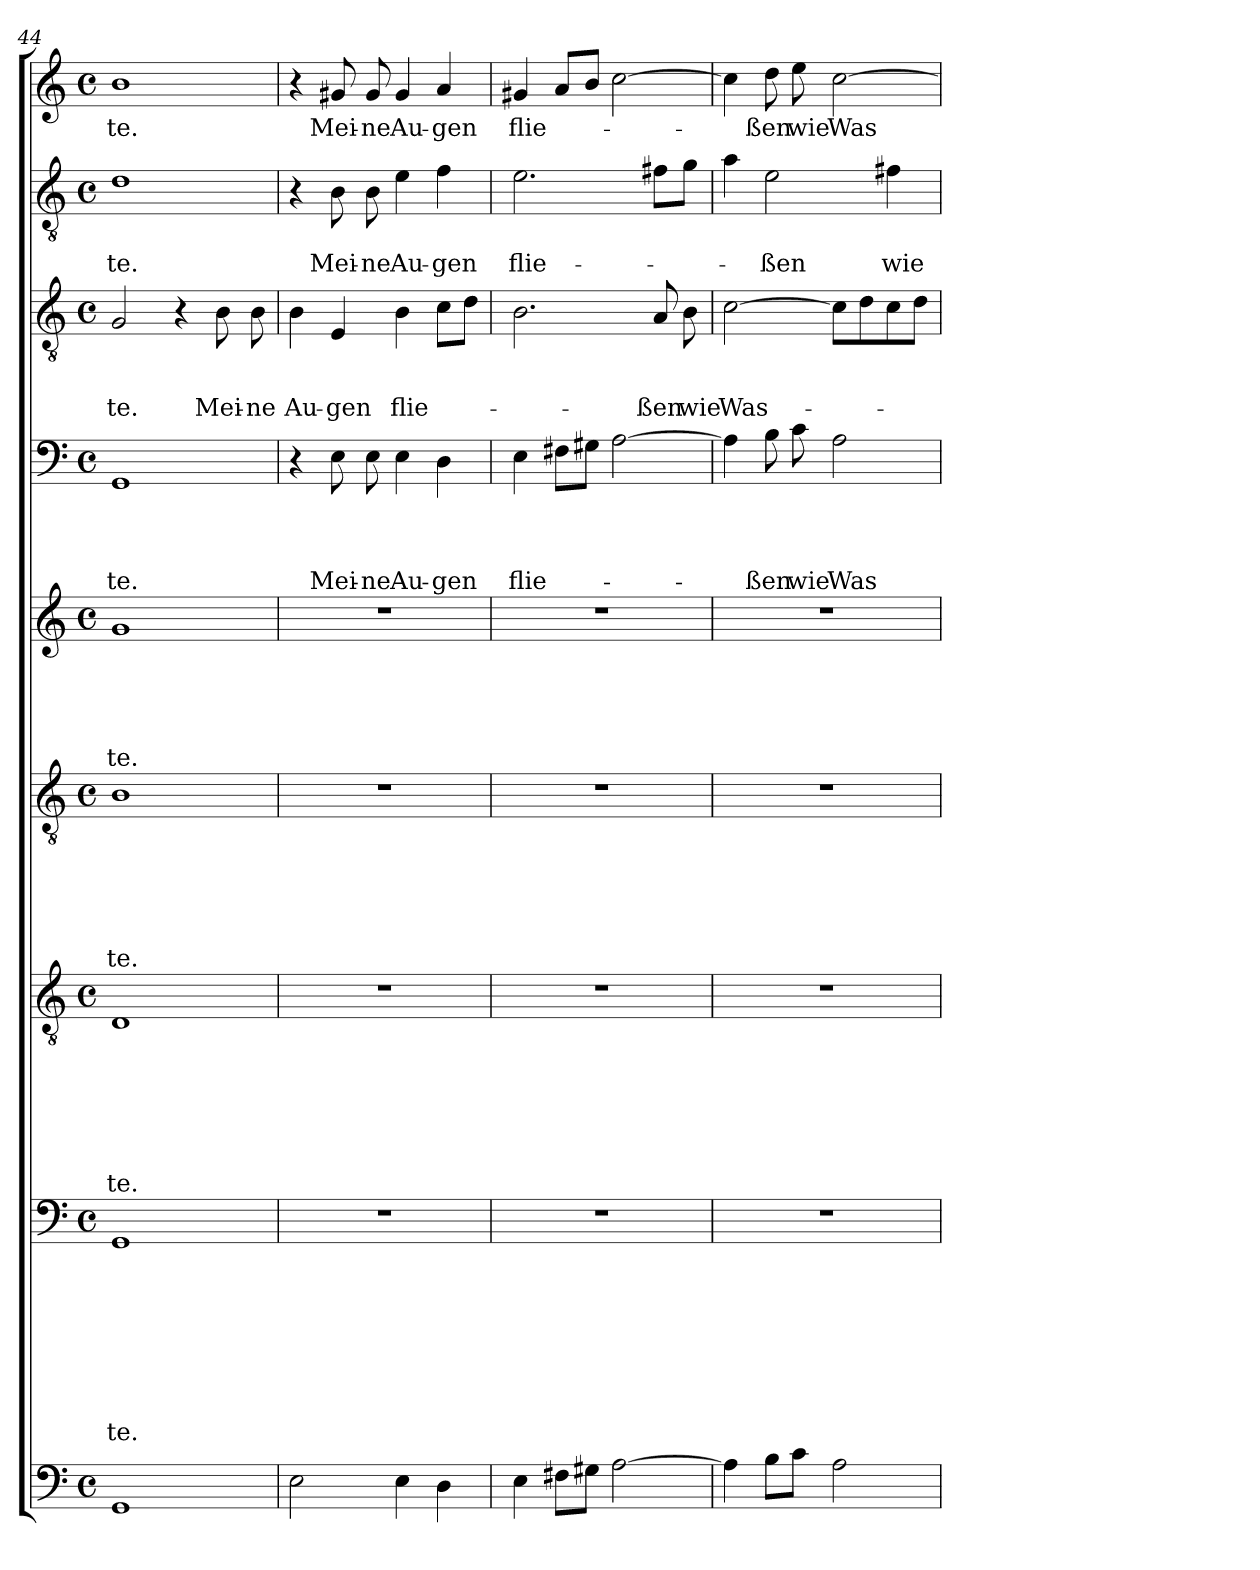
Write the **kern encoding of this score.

**kern	**kern	**text	**text	**text	**text	**text	**text	**text	**text	**kern	**text	**text	**text	**text	**text	**text	**text	**kern	**text	**text	**text	**text	**text	**text	**kern	**text	**text	**text	**text	**text	**kern	**text	**text	**text	**text	**kern	**text	**text	**text	**kern	**text	**text	**kern	**text
*part9	*part8	*part8	*part8	*part8	*part8	*part8	*part8	*part8	*part8	*part7	*part7	*part7	*part7	*part7	*part7	*part7	*part7	*part6	*part6	*part6	*part6	*part6	*part6	*part6	*part5	*part5	*part5	*part5	*part5	*part5	*part4	*part4	*part4	*part4	*part4	*part3	*part3	*part3	*part3	*part2	*part2	*part2	*part1	*part1
*staff9	*staff8	*staff8	*staff8	*staff8	*staff8	*staff8	*staff8	*staff8	*staff8	*staff7	*staff7	*staff7	*staff7	*staff7	*staff7	*staff7	*staff7	*staff6	*staff6	*staff6	*staff6	*staff6	*staff6	*staff6	*staff5	*staff5	*staff5	*staff5	*staff5	*staff5	*staff4	*staff4	*staff4	*staff4	*staff4	*staff3	*staff3	*staff3	*staff3	*staff2	*staff2	*staff2	*staff1	*staff1
!!LO:PB:g=z
*clefF4	*clefF4	*	*	*	*	*	*	*	*	*clefGv2	*	*	*	*	*	*	*	*clefGv2	*	*	*	*	*	*	*clefG2	*	*	*	*	*	*clefF4	*	*	*	*	*clefGv2	*	*	*	*clefGv2	*	*	*clefG2	*
*k[]	*k[]	*	*	*	*	*	*	*	*	*k[]	*	*	*	*	*	*	*	*k[]	*	*	*	*	*	*	*k[]	*	*	*	*	*	*k[]	*	*	*	*	*k[]	*	*	*	*k[]	*	*	*k[]	*
*C:	*C:	*	*	*	*	*	*	*	*	*C:	*	*	*	*	*	*	*	*C:	*	*	*	*	*	*	*C:	*	*	*	*	*	*C:	*	*	*	*	*C:	*	*	*	*C:	*	*	*C:	*
*M4/4	*M4/4	*	*	*	*	*	*	*	*	*M4/4	*	*	*	*	*	*	*	*M4/4	*	*	*	*	*	*	*M4/4	*	*	*	*	*	*M4/4	*	*	*	*	*M4/4	*	*	*	*M4/4	*	*	*M4/4	*
*met(c)	*met(c)	*	*	*	*	*	*	*	*	*met(c)	*	*	*	*	*	*	*	*met(c)	*	*	*	*	*	*	*met(c)	*	*	*	*	*	*met(c)	*	*	*	*	*met(c)	*	*	*	*met(c)	*	*	*met(c)	*
=44	=44	=44	=44	=44	=44	=44	=44	=44	=44	=44	=44	=44	=44	=44	=44	=44	=44	=44	=44	=44	=44	=44	=44	=44	=44	=44	=44	=44	=44	=44	=44	=44	=44	=44	=44	=44	=44	=44	=44	=44	=44	=44	=44	=44
!	!	!	!	!	!	!	!	!	!LO:LY:b	!	!	!	!	!	!	!	!LO:LY:b	!	!	!	!	!	!	!LO:LY:b	!	!	!	!	!	!LO:LY:b	!	!	!	!	!LO:LY:b	!	!	!	!LO:LY:b	!	!	!LO:LY:b	!	!LO:LY:b
1GG	1GG	.	.	.	.	.	.	.	-te.	1D	.	.	.	.	.	.	-te.	1B	.	.	.	.	.	-te.	1g	.	.	.	.	-te.	1GG	.	.	.	-te.	2G/	.	.	-te.	1d	.	-te.	1b	-te.
.	.	.	.	.	.	.	.	.	.	.	.	.	.	.	.	.	.	.	.	.	.	.	.	.	.	.	.	.	.	.	.	.	.	.	.	4r	.	.	.	.	.	.	.	.
!	!	!	!	!	!	!	!	!	!	!	!	!	!	!	!	!	!	!	!	!	!	!	!	!	!	!	!	!	!	!	!	!	!	!	!	!	!	!	!LO:LY:b	!	!	!	!	!
.	.	.	.	.	.	.	.	.	.	.	.	.	.	.	.	.	.	.	.	.	.	.	.	.	.	.	.	.	.	.	.	.	.	.	.	8B\	.	.	Mei-	.	.	.	.	.
!	!	!	!	!	!	!	!	!	!	!	!	!	!	!	!	!	!	!	!	!	!	!	!	!	!	!	!	!	!	!	!	!	!	!	!	!	!	!	!LO:LY:b	!	!	!	!	!
.	.	.	.	.	.	.	.	.	.	.	.	.	.	.	.	.	.	.	.	.	.	.	.	.	.	.	.	.	.	.	.	.	.	.	.	8B\	.	.	-ne	.	.	.	.	.
=45	=45	=45	=45	=45	=45	=45	=45	=45	=45	=45	=45	=45	=45	=45	=45	=45	=45	=45	=45	=45	=45	=45	=45	=45	=45	=45	=45	=45	=45	=45	=45	=45	=45	=45	=45	=45	=45	=45	=45	=45	=45	=45	=45	=45
!	!	!	!	!	!	!	!	!	!	!	!	!	!	!	!	!	!	!	!	!	!	!	!	!	!	!	!	!	!	!	!	!	!	!	!	!	!	!	!LO:LY:b	!	!	!	!	!
2E\	1r	.	.	.	.	.	.	.	.	1r	.	.	.	.	.	.	.	1r	.	.	.	.	.	.	1r	.	.	.	.	.	4r	.	.	.	.	4B\	.	.	Au-	4r	.	.	4r	.
!	!	!	!	!	!	!	!	!	!	!	!	!	!	!	!	!	!	!	!	!	!	!	!	!	!	!	!	!	!	!	!	!	!	!	!LO:LY:b	!	!	!	!LO:LY:b	!	!	!LO:LY:b	!	!LO:LY:b
.	.	.	.	.	.	.	.	.	.	.	.	.	.	.	.	.	.	.	.	.	.	.	.	.	.	.	.	.	.	.	8E\	.	.	.	Mei-	4E/	.	.	-gen	8B\	.	Mei-	8g#X/	Mei-
!	!	!	!	!	!	!	!	!	!	!	!	!	!	!	!	!	!	!	!	!	!	!	!	!	!	!	!	!	!	!	!	!	!	!	!LO:LY:b	!	!	!	!	!	!	!LO:LY:b	!	!LO:LY:b
.	.	.	.	.	.	.	.	.	.	.	.	.	.	.	.	.	.	.	.	.	.	.	.	.	.	.	.	.	.	.	8E\	.	.	.	-ne	.	.	.	.	8B\	.	-ne	8g#/	-ne
!	!	!	!	!	!	!	!	!	!	!	!	!	!	!	!	!	!	!	!	!	!	!	!	!	!	!	!	!	!	!	!	!	!	!	!LO:LY:b	!	!	!	!LO:LY:b	!	!	!LO:LY:b	!	!LO:LY:b
4E\	.	.	.	.	.	.	.	.	.	.	.	.	.	.	.	.	.	.	.	.	.	.	.	.	.	.	.	.	.	.	4E\	.	.	.	Au-	4B\	.	.	flie-	4e\	.	Au-	4g#/	Au-
!	!	!	!	!	!	!	!	!	!	!	!	!	!	!	!	!	!	!	!	!	!	!	!	!	!	!	!	!	!	!	!	!	!	!	!LO:LY:b	!	!	!	!	!	!	!LO:LY:b	!	!LO:LY:b
4D\	.	.	.	.	.	.	.	.	.	.	.	.	.	.	.	.	.	.	.	.	.	.	.	.	.	.	.	.	.	.	4D\	.	.	.	-gen	8c\L	.	.	.	4f\	.	-gen	4a/	-gen
.	.	.	.	.	.	.	.	.	.	.	.	.	.	.	.	.	.	.	.	.	.	.	.	.	.	.	.	.	.	.	.	.	.	.	.	8d\J	.	.	.	.	.	.	.	.
=46	=46	=46	=46	=46	=46	=46	=46	=46	=46	=46	=46	=46	=46	=46	=46	=46	=46	=46	=46	=46	=46	=46	=46	=46	=46	=46	=46	=46	=46	=46	=46	=46	=46	=46	=46	=46	=46	=46	=46	=46	=46	=46	=46	=46
!	!	!	!	!	!	!	!	!	!	!	!	!	!	!	!	!	!	!	!	!	!	!	!	!	!	!	!	!	!	!	!	!	!	!	!LO:LY:b	!	!	!	!	!	!	!LO:LY:b	!	!LO:LY:b
4E\	1r	.	.	.	.	.	.	.	.	1r	.	.	.	.	.	.	.	1r	.	.	.	.	.	.	1r	.	.	.	.	.	4E\	.	.	.	flie-	2.B\	.	.	.	2.e\	.	flie-	4g#X/	flie-
8F#X\L	.	.	.	.	.	.	.	.	.	.	.	.	.	.	.	.	.	.	.	.	.	.	.	.	.	.	.	.	.	.	8F#X\L	.	.	.	.	.	.	.	.	.	.	.	8a/L	.
8G#X\J	.	.	.	.	.	.	.	.	.	.	.	.	.	.	.	.	.	.	.	.	.	.	.	.	.	.	.	.	.	.	8G#X\J	.	.	.	.	.	.	.	.	.	.	.	8b/J	.
[2A\	.	.	.	.	.	.	.	.	.	.	.	.	.	.	.	.	.	.	.	.	.	.	.	.	.	.	.	.	.	.	[2A\	.	.	.	.	.	.	.	.	.	.	.	[2cc\	.
!	!	!	!	!	!	!	!	!	!	!	!	!	!	!	!	!	!	!	!	!	!	!	!	!	!	!	!	!	!	!	!	!	!	!	!	!	!	!	!LO:LY:b	!	!	!	!	!
.	.	.	.	.	.	.	.	.	.	.	.	.	.	.	.	.	.	.	.	.	.	.	.	.	.	.	.	.	.	.	.	.	.	.	.	8A/	.	.	-ßen	8f#X\L	.	.	.	.
!	!	!	!	!	!	!	!	!	!	!	!	!	!	!	!	!	!	!	!	!	!	!	!	!	!	!	!	!	!	!	!	!	!	!	!	!	!	!	!LO:LY:b	!	!	!	!	!
.	.	.	.	.	.	.	.	.	.	.	.	.	.	.	.	.	.	.	.	.	.	.	.	.	.	.	.	.	.	.	.	.	.	.	.	8B\	.	.	wie	8g\J	.	.	.	.
=47	=47	=47	=47	=47	=47	=47	=47	=47	=47	=47	=47	=47	=47	=47	=47	=47	=47	=47	=47	=47	=47	=47	=47	=47	=47	=47	=47	=47	=47	=47	=47	=47	=47	=47	=47	=47	=47	=47	=47	=47	=47	=47	=47	=47
!	!	!	!	!	!	!	!	!	!	!	!	!	!	!	!	!	!	!	!	!	!	!	!	!	!	!	!	!	!	!	!	!	!	!	!	!	!	!	!LO:LY:b	!	!	!	!	!
4A\]	1r	.	.	.	.	.	.	.	.	1r	.	.	.	.	.	.	.	1r	.	.	.	.	.	.	1r	.	.	.	.	.	4A\]	.	.	.	.	[2c\	.	.	Was-	4a\	.	.	4cc\]	.
!	!	!	!	!	!	!	!	!	!	!	!	!	!	!	!	!	!	!	!	!	!	!	!	!	!	!	!	!	!	!	!	!	!	!	!LO:LY:b	!	!	!	!	!	!	!LO:LY:b	!	!LO:LY:b
8B\L	.	.	.	.	.	.	.	.	.	.	.	.	.	.	.	.	.	.	.	.	.	.	.	.	.	.	.	.	.	.	8B\	.	.	.	-ßen	.	.	.	.	2e\	.	-ßen	8dd\	-ßen
!	!	!	!	!	!	!	!	!	!	!	!	!	!	!	!	!	!	!	!	!	!	!	!	!	!	!	!	!	!	!	!	!	!	!	!LO:LY:b	!	!	!	!	!	!	!	!	!LO:LY:b
8c\J	.	.	.	.	.	.	.	.	.	.	.	.	.	.	.	.	.	.	.	.	.	.	.	.	.	.	.	.	.	.	8c\	.	.	.	wie	.	.	.	.	.	.	.	8ee\	wie
!	!	!	!	!	!	!	!	!	!	!	!	!	!	!	!	!	!	!	!	!	!	!	!	!	!	!	!	!	!	!	!	!	!	!	!LO:LY:b	!	!	!	!	!	!	!	!	!LO:LY:b
2A\	.	.	.	.	.	.	.	.	.	.	.	.	.	.	.	.	.	.	.	.	.	.	.	.	.	.	.	.	.	.	2A\	.	.	.	Was-	8c\L]	.	.	.	.	.	.	[2cc\	Was-
.	.	.	.	.	.	.	.	.	.	.	.	.	.	.	.	.	.	.	.	.	.	.	.	.	.	.	.	.	.	.	.	.	.	.	.	8d\	.	.	.	.	.	.	.	.
!	!	!	!	!	!	!	!	!	!	!	!	!	!	!	!	!	!	!	!	!	!	!	!	!	!	!	!	!	!	!	!	!	!	!	!	!	!	!	!	!	!	!LO:LY:b	!	!
.	.	.	.	.	.	.	.	.	.	.	.	.	.	.	.	.	.	.	.	.	.	.	.	.	.	.	.	.	.	.	.	.	.	.	.	8c\	.	.	.	4f#X\	.	wie	.	.
.	.	.	.	.	.	.	.	.	.	.	.	.	.	.	.	.	.	.	.	.	.	.	.	.	.	.	.	.	.	.	.	.	.	.	.	8d\J	.	.	.	.	.	.	.	.
=	=	=	=	=	=	=	=	=	=	=	=	=	=	=	=	=	=	=	=	=	=	=	=	=	=	=	=	=	=	=	=	=	=	=	=	=	=	=	=	=	=	=	=	=
*-	*-	*-	*-	*-	*-	*-	*-	*-	*-	*-	*-	*-	*-	*-	*-	*-	*-	*-	*-	*-	*-	*-	*-	*-	*-	*-	*-	*-	*-	*-	*-	*-	*-	*-	*-	*-	*-	*-	*-	*-	*-	*-	*-	*-
